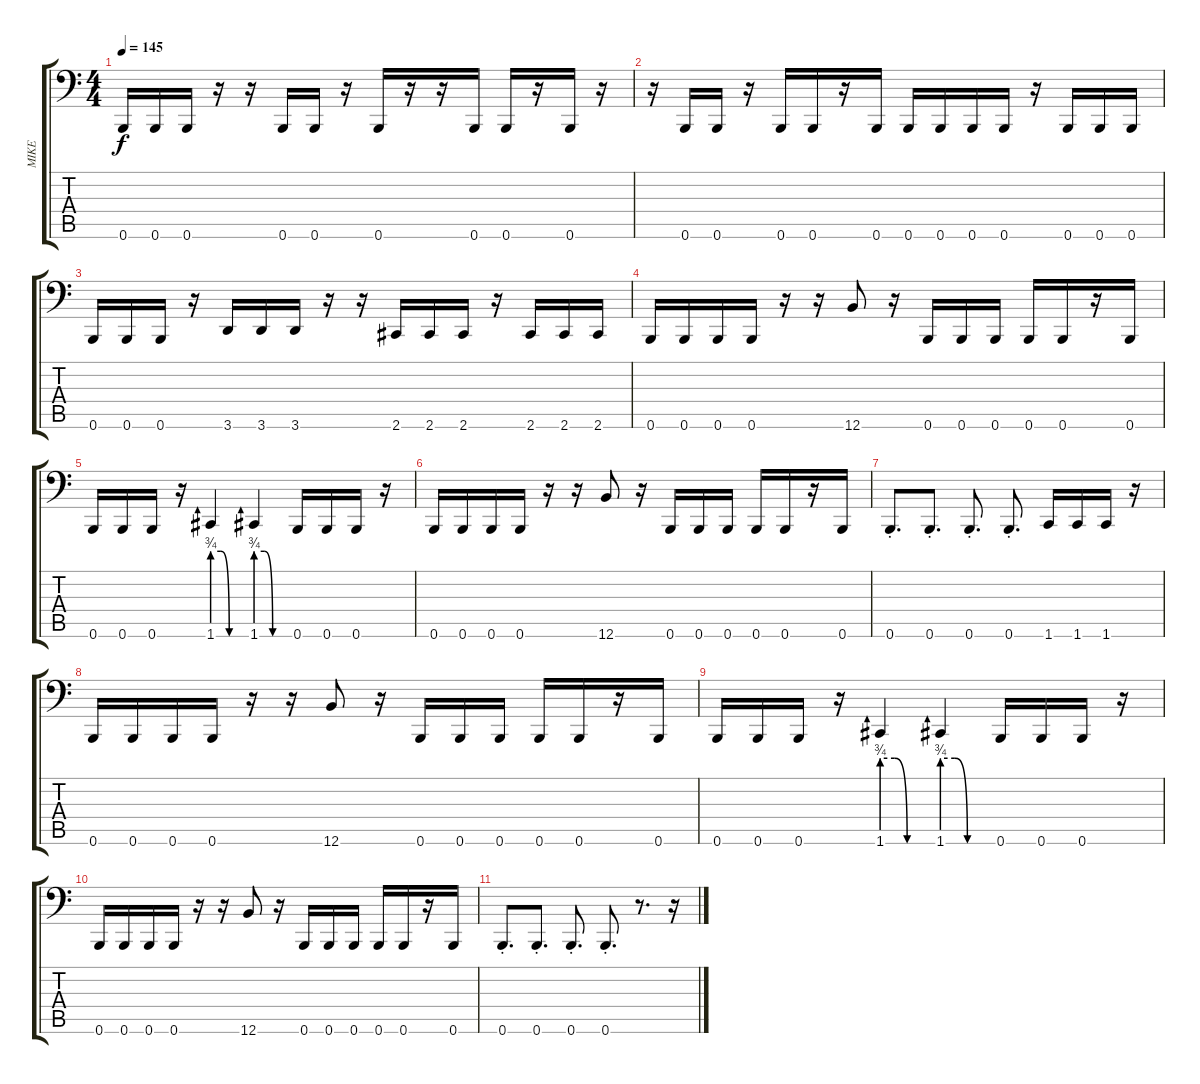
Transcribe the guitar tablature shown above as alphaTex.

\track ("MIKE" "MIKE") {instrument electricbasspick}
\staff {score tabs}
\tuning (Db3 Ab2 E2 B1 Gb1 B0) {hide}
\ts (4 4)
\tempo 145
\clef f4
\ks c
0.6.16{dy f} 0.6.16 0.6.16 r.16 r.16 0.6.16 0.6.16 r.16 0.6.16 r.16 r.16 0.6.16 0.6.16 r.16 0.6.16 r.16 |
r.16 0.6.16 0.6.16 r.16 0.6.16 0.6.16 r.16 0.6.16 0.6.16 0.6.16 0.6.16 0.6.16 r.16 0.6.16 0.6.16 0.6.16 |
0.6.16 0.6.16 0.6.16 r.16 3.6.16 3.6.16 3.6.16 r.16 r.16 2.6.16 2.6.16 2.6.16 r.16 2.6.16 2.6.16 2.6.16 |
0.6.16 0.6.16 0.6.16 0.6.16 r.16 r.16 12.6.8 r.16 0.6.16 0.6.16 0.6.16 0.6.16 0.6.16 r.16 0.6.16 |
0.6.16 0.6.16 0.6.16 r.16 1.6{be (custom 0 3 15 3 30 0 60 0)}.4 1.6{be (custom 0 3 15 3 30 0 60 0)}.4 0.6.16 0.6.16 0.6.16 r.16 |
0.6.16 0.6.16 0.6.16 0.6.16 r.16 r.16 12.6.8 r.16 0.6.16 0.6.16 0.6.16 0.6.16 0.6.16 r.16 0.6.16 |
0.6{st}.8{d} 0.6{st}.8{d} 0.6{st}.8{d} 0.6{st}.8{d} 1.6.16 1.6.16 1.6.16 r.16 |
0.6.16 0.6.16 0.6.16 0.6.16 r.16 r.16 12.6.8 r.16 0.6.16 0.6.16 0.6.16 0.6.16 0.6.16 r.16 0.6.16 |
0.6.16 0.6.16 0.6.16 r.16 1.6{be (custom 0 3 15 3 30 0 60 0)}.4 1.6{be (custom 0 3 15 3 30 0 60 0)}.4 0.6.16 0.6.16 0.6.16 r.16 |
0.6.16 0.6.16 0.6.16 0.6.16 r.16 r.16 12.6.8 r.16 0.6.16 0.6.16 0.6.16 0.6.16 0.6.16 r.16 0.6.16 |
0.6{st}.8{d} 0.6{st}.8{d} 0.6{st}.8{d} 0.6{st}.8{d} r.8{d} r.16
